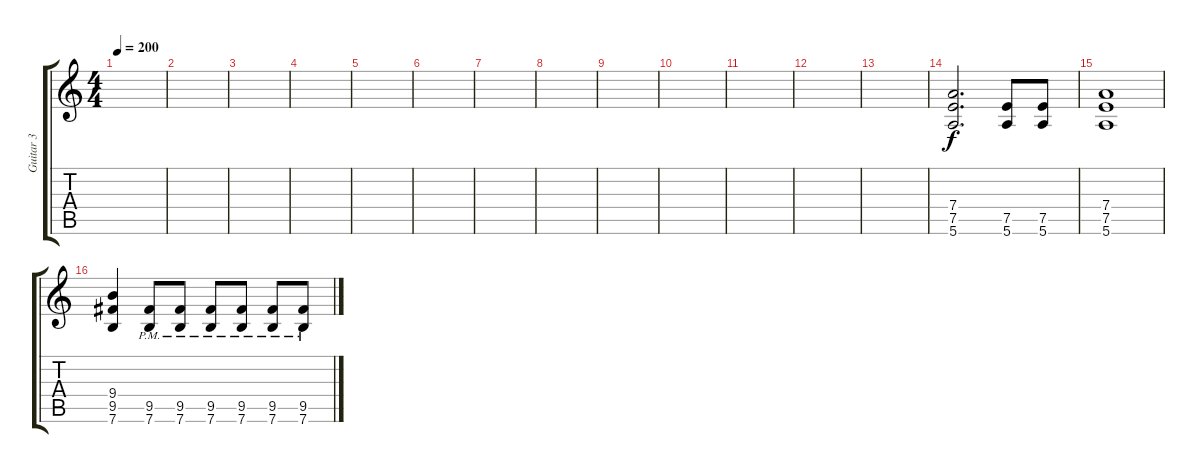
\track ("Guitar 3" "Guitar 3") {instrument overdrivenguitar}
\staff {score tabs}
\tuning (E4 B3 G3 D3 A2 E2) {hide}
\ts (4 4)
\tempo 200
\clef g2
\ks c
|
|
|
|
|
|
|
|
|
|
|
|
|
(7.4 7.5 5.6).2{d} (7.5 5.6).8 (7.5 5.6).8 |
(7.4 7.5 5.6).1 |
(9.4 9.5 7.6).4 (9.5{pm} 7.6{pm}).8 (9.5{pm} 7.6{pm}).8 (9.5{pm} 7.6{pm}).8 (9.5{pm} 7.6{pm}).8 (9.5{pm} 7.6{pm}).8 (9.5{pm} 7.6{pm}).8
